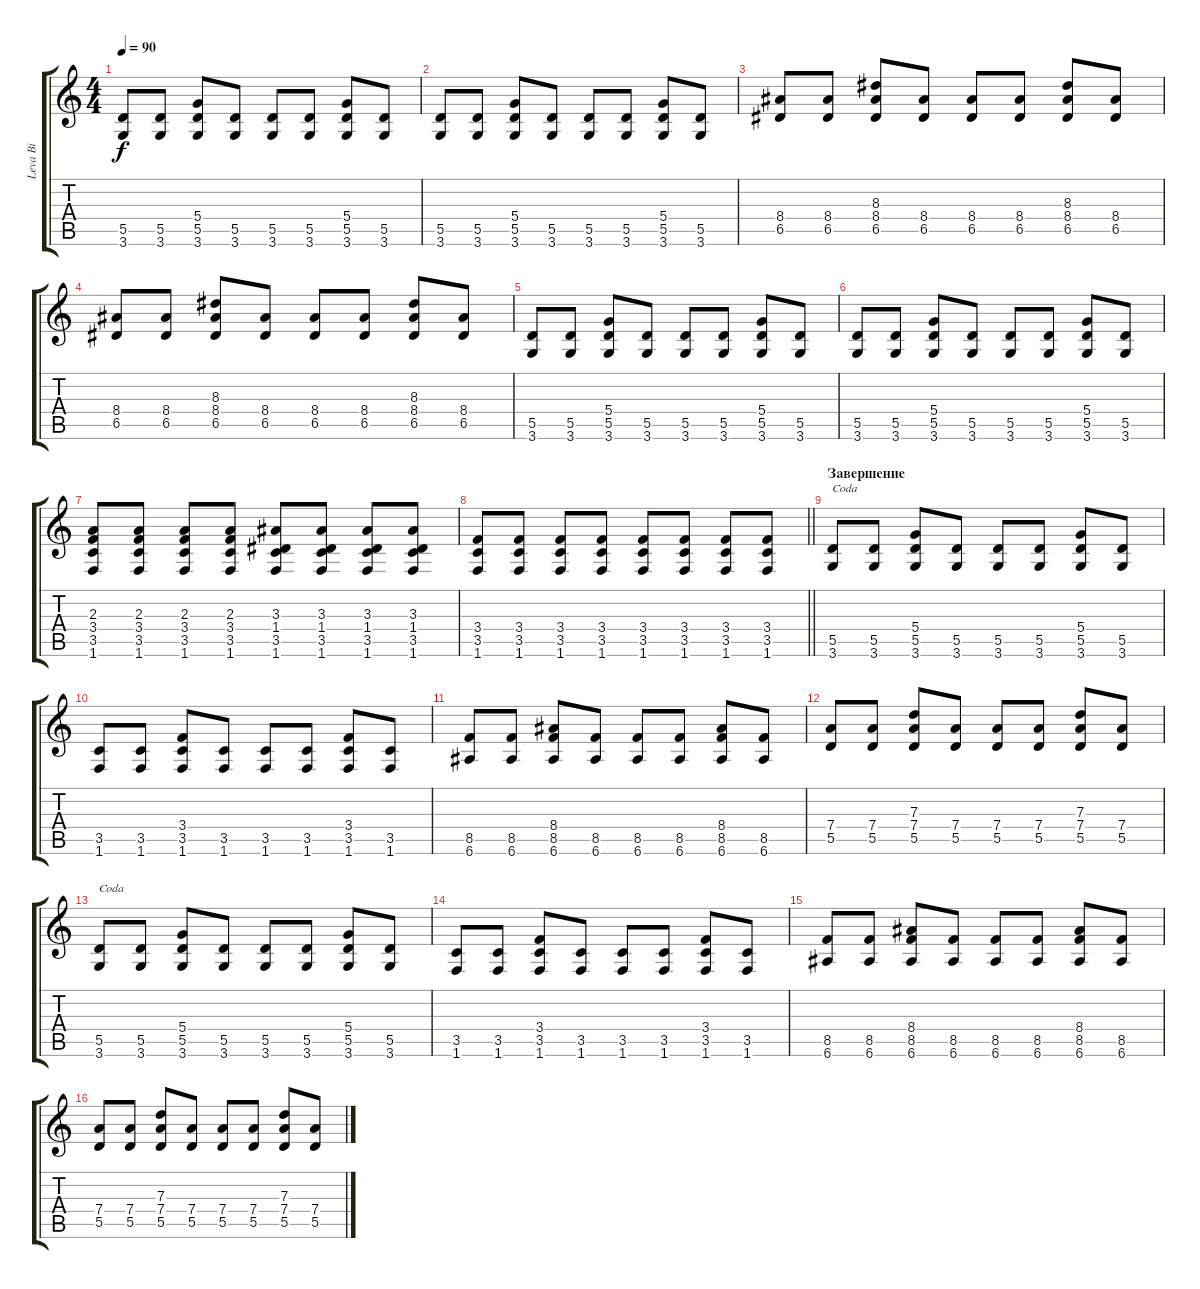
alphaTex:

\track ("Leva Bi" "Leva Bi") {instrument distortionguitar}
\staff {score tabs}
\tuning (E4 B3 G3 D3 A2 E2) {hide}
\ts (4 4)
\tempo 90
\clef g2
\ks c
(5.5 3.6).8{dy f} (5.5 3.6).8 (5.4 5.5 3.6).8 (5.5 3.6).8 (5.5 3.6).8 (5.5 3.6).8 (5.4 5.5 3.6).8 (5.5 3.6).8 |
(5.5 3.6).8 (5.5 3.6).8 (5.4 5.5 3.6).8 (5.5 3.6).8 (5.5 3.6).8 (5.5 3.6).8 (5.4 5.5 3.6).8 (5.5 3.6).8 |
(8.4 6.5).8 (8.4 6.5).8 (8.3 8.4 6.5).8 (8.4 6.5).8 (8.4 6.5).8 (8.4 6.5).8 (8.3 8.4 6.5).8 (8.4 6.5).8 |
(8.4 6.5).8 (8.4 6.5).8 (8.3 8.4 6.5).8 (8.4 6.5).8 (8.4 6.5).8 (8.4 6.5).8 (8.3 8.4 6.5).8 (8.4 6.5).8 |
(5.5 3.6).8 (5.5 3.6).8 (5.4 5.5 3.6).8 (5.5 3.6).8 (5.5 3.6).8 (5.5 3.6).8 (5.4 5.5 3.6).8 (5.5 3.6).8 |
(5.5 3.6).8 (5.5 3.6).8 (5.4 5.5 3.6).8 (5.5 3.6).8 (5.5 3.6).8 (5.5 3.6).8 (5.4 5.5 3.6).8 (5.5 3.6).8 |
(2.3 3.4 3.5 1.6).8 (2.3 3.4 3.5 1.6).8 (2.3 3.4 3.5 1.6).8 (2.3 3.4 3.5 1.6).8 (3.3 1.4 3.5 1.6).8 (3.3 1.4 3.5 1.6).8 (3.3 1.4 3.5 1.6).8 (3.3 1.4 3.5 1.6).8 |
\barLineRight lightlight
(3.4 3.5 1.6).8 (3.4 3.5 1.6).8 (3.4 3.5 1.6).8 (3.4 3.5 1.6).8 (3.4 3.5 1.6).8 (3.4 3.5 1.6).8 (3.4 3.5 1.6).8 (3.4 3.5 1.6).8 |
\section ("" "Завершение")
(5.5 3.6).8{txt "Coda"} (5.5 3.6).8 (5.4 5.5 3.6).8 (5.5 3.6).8 (5.5 3.6).8 (5.5 3.6).8 (5.4 5.5 3.6).8 (5.5 3.6).8 |
(3.5 1.6).8 (3.5 1.6).8 (3.4 3.5 1.6).8 (3.5 1.6).8 (3.5 1.6).8 (3.5 1.6).8 (3.4 3.5 1.6).8 (3.5 1.6).8 |
(8.5 6.6).8 (8.5 6.6).8 (8.4 8.5 6.6).8 (8.5 6.6).8 (8.5 6.6).8 (8.5 6.6).8 (8.4 8.5 6.6).8 (8.5 6.6).8 |
(7.4 5.5).8 (7.4 5.5).8 (7.3 7.4 5.5).8 (7.4 5.5).8 (7.4 5.5).8 (7.4 5.5).8 (7.3 7.4 5.5).8 (7.4 5.5).8 |
(5.5 3.6).8{txt "Coda"} (5.5 3.6).8 (5.4 5.5 3.6).8 (5.5 3.6).8 (5.5 3.6).8 (5.5 3.6).8 (5.4 5.5 3.6).8 (5.5 3.6).8 |
(3.5 1.6).8 (3.5 1.6).8 (3.4 3.5 1.6).8 (3.5 1.6).8 (3.5 1.6).8 (3.5 1.6).8 (3.4 3.5 1.6).8 (3.5 1.6).8 |
(8.5 6.6).8 (8.5 6.6).8 (8.4 8.5 6.6).8 (8.5 6.6).8 (8.5 6.6).8 (8.5 6.6).8 (8.4 8.5 6.6).8 (8.5 6.6).8 |
(7.4 5.5).8 (7.4 5.5).8 (7.3 7.4 5.5).8 (7.4 5.5).8 (7.4 5.5).8 (7.4 5.5).8 (7.3 7.4 5.5).8 (7.4 5.5).8
